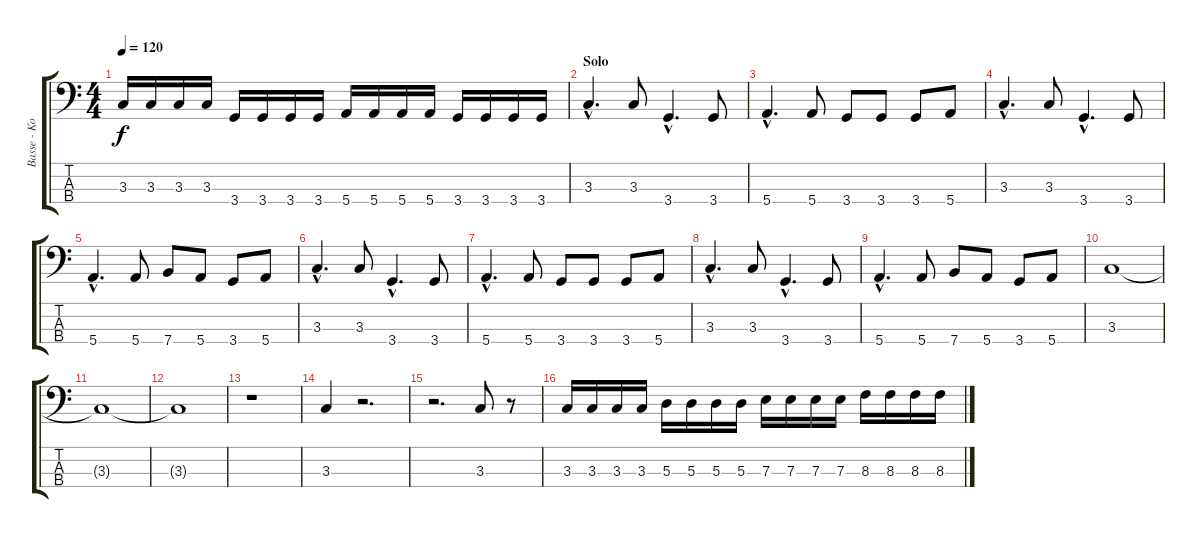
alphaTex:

\track ("Basse - Kojak" "Basse - Ko") {instrument electricbassfinger}
\staff {score tabs}
\tuning (G2 D2 A1 E1) {hide}
\ts (4 4)
\tempo 120
\clef f4
\ks c
3.3.16{dy f} 3.3.16 3.3.16 3.3.16 3.4.16 3.4.16 3.4.16 3.4.16 5.4.16 5.4.16 5.4.16 5.4.16 3.4.16 3.4.16 3.4.16 3.4.16 |
\section ("" "Solo")
3.3{hac}.4{d} 3.3.8 3.4{hac}.4{d} 3.4.8 |
5.4{hac}.4{d} 5.4.8 3.4.8 3.4.8 3.4.8 5.4.8 |
3.3{hac}.4{d} 3.3.8 3.4{hac}.4{d} 3.4.8 |
5.4{hac}.4{d} 5.4.8 7.4.8 5.4.8 3.4.8 5.4.8 |
3.3{hac}.4{d} 3.3.8 3.4{hac}.4{d} 3.4.8 |
5.4{hac}.4{d} 5.4.8 3.4.8 3.4.8 3.4.8 5.4.8 |
3.3{hac}.4{d} 3.3.8 3.4{hac}.4{d} 3.4.8 |
5.4{hac}.4{d} 5.4.8 7.4.8 5.4.8 3.4.8 5.4.8 |
3.3.1 |
3.3{t}.1 |
3.3{t}.1 |
r.1 |
3.3.4 r.2{d} |
r.2{d} 3.3.8 r.8 |
3.3.16 3.3.16 3.3.16 3.3.16 5.3.16 5.3.16 5.3.16 5.3.16 7.3.16 7.3.16 7.3.16 7.3.16 8.3.16 8.3.16 8.3.16 8.3.16
